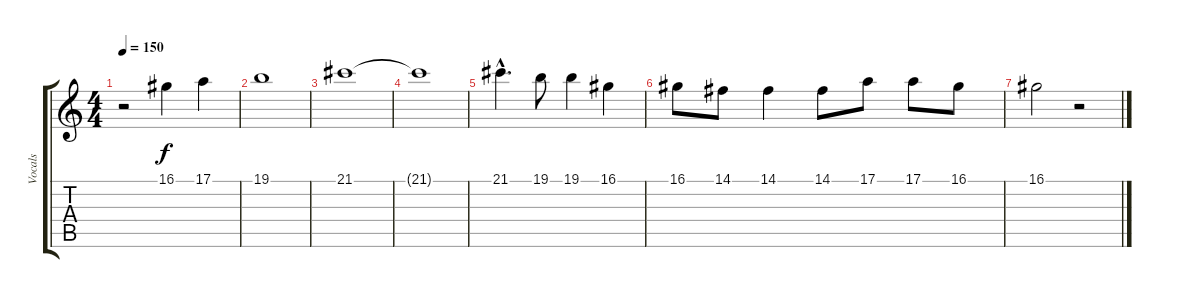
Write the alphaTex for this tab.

\track ("Vocals" "Vocals") {instrument lead3calliope}
\staff {score tabs}
\tuning (E4 B3 G3 D3 A2 E2) {hide}
\ts (4 4)
\tempo 150
\clef g2
\ks c
r.2{dy f} 16.1.4 17.1.4 |
19.1.1 |
21.1.1 |
21.1{t}.1 |
21.1{hac}.4{d} 19.1.8 19.1.4 16.1.4 |
16.1.8 14.1.8 14.1.4 14.1.8 17.1.8 17.1.8 16.1.8 |
16.1.2 r.2
